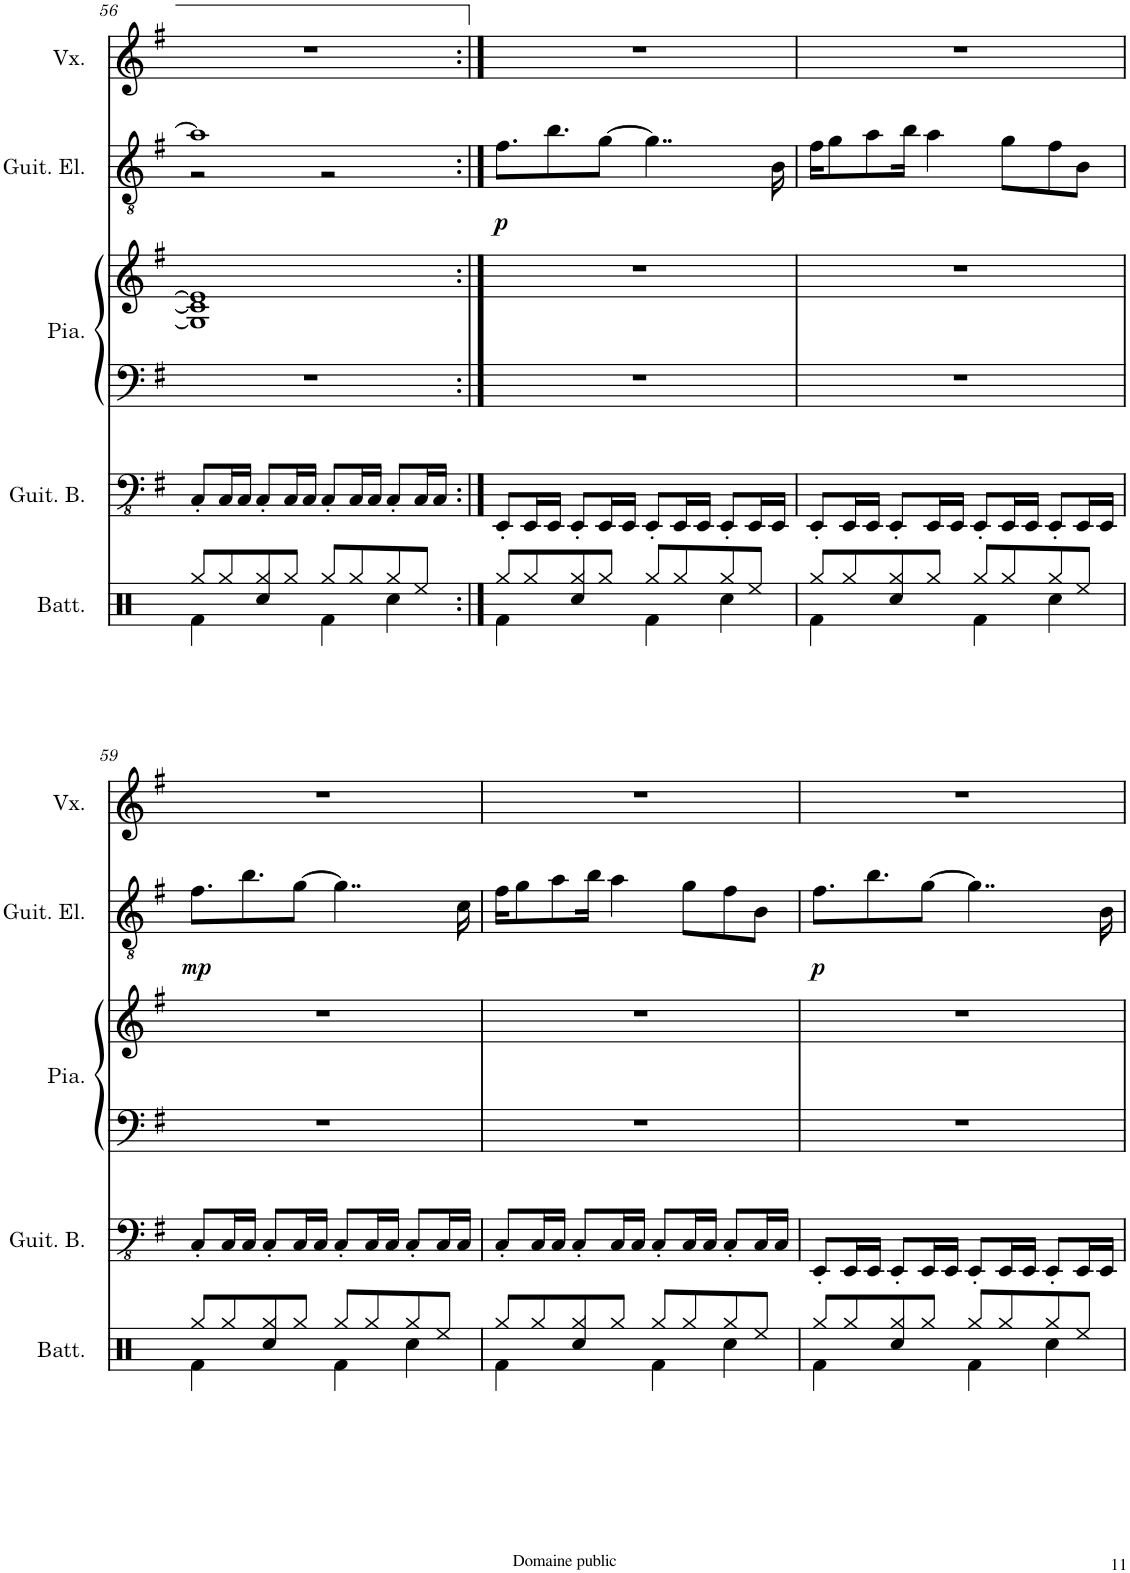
**kern	**kern	**kern	**kern	**kern	**dynam	**kern
*part5	*part4	*part3	*part3	*part2	*part2	*part1
*staff6	*staff5	*staff4	*staff3	*staff2	*staff2	*staff1
*I"Batterie	*I"Guitare basse	*I"Piano	*	*I"Guitare électrique	*	*I"Voix
*I'Batt.	*I'Guit. B.	*I'Pia.	*	*I'Guit. El.	*	*I'Vx.
!!LO:PB:g=z
*clefX	*clefFv4	*clefF4	*clefG2	*clefGv2	*	*clefG2
*k[]	*k[f#]	*k[f#]	*k[f#]	*k[f#]	*	*k[f#]
*M4/4	*M4/4	*M4/4	*M4/4	*M4/4	*	*M4/4
=56	=56	=56	=56	=56	=56	=56
*^	*	*	*	*^	*	*
8Rgg/L	4Rf\	8CC'/L	1r	1G] 1c] 1e]	1a]	2r	.	1r
8Rgg/	.	16CC/L	.	.	.	.	.	.
.	.	16CC/JJ	.	.	.	.	.	.
8Rgg/	4Rcc/	8CC'/L	.	.	.	.	.	.
8Rgg/J	.	16CC/L	.	.	.	.	.	.
.	.	16CC/JJ	.	.	.	.	.	.
8Rgg/L	4Rf\	8CC'/L	.	.	.	2r	.	.
8Rgg/	.	16CC/L	.	.	.	.	.	.
.	.	16CC/JJ	.	.	.	.	.	.
8Rgg/	4Rcc\	8CC'/L	.	.	.	.	.	.
8Ree/J	.	16CC/L	.	.	.	.	.	.
.	.	16CC/JJ	.	.	.	.	.	.
*	*	*	*	*	*v	*v	*	*
=57:|!	=57:|!	=57:|!	=57:|!	=57:|!	=57:|!	=57:|!	=57:|!
!	!	!	!	!	!	!LO:DY:b	!
8Rgg/L	4Rf\	8EEE'/L	1r	1r	8.f#\L	p	1r
8Rgg/	.	16EEE/L	.	.	.	.	.
.	.	16EEE/JJ	.	.	8.b\	.	.
8Rgg/	4Rcc/	8EEE'/L	.	.	.	.	.
8Rgg/J	.	16EEE/L	.	.	[8g\J	.	.
.	.	16EEE/JJ	.	.	.	.	.
8Rgg/L	4Rf\	8EEE'/L	.	.	4..g\]	.	.
8Rgg/	.	16EEE/L	.	.	.	.	.
.	.	16EEE/JJ	.	.	.	.	.
8Rgg/	4Rcc\	8EEE'/L	.	.	.	.	.
8Ree/J	.	16EEE/L	.	.	.	.	.
.	.	16EEE/JJ	.	.	16B\	.	.
=58	=58	=58	=58	=58	=58	=58	=58
8Rgg/L	4Rf\	8EEE'/L	1r	1r	16f#\KL	.	1r
.	.	.	.	.	8g\	.	.
8Rgg/	.	16EEE/L	.	.	.	.	.
.	.	16EEE/JJ	.	.	8a\	.	.
8Rgg/	4Rcc/	8EEE'/L	.	.	.	.	.
.	.	.	.	.	16b\Jk	.	.
8Rgg/J	.	16EEE/L	.	.	4a\	.	.
.	.	16EEE/JJ	.	.	.	.	.
8Rgg/L	4Rf\	8EEE'/L	.	.	.	.	.
8Rgg/	.	16EEE/L	.	.	8g\L	.	.
.	.	16EEE/JJ	.	.	.	.	.
8Rgg/	4Rcc\	8EEE'/L	.	.	8f#\	.	.
8Ree/J	.	16EEE/L	.	.	8B\J	.	.
.	.	16EEE/JJ	.	.	.	.	.
!!LO:LB:g=z
=59	=59	=59	=59	=59	=59	=59	=59
!	!	!	!	!	!	!LO:DY:b	!
8Rgg/L	4Rf\	8CC'/L	1r	1r	8.f#\L	mp	1r
8Rgg/	.	16CC/L	.	.	.	.	.
.	.	16CC/JJ	.	.	8.b\	.	.
8Rgg/	4Rcc/	8CC'/L	.	.	.	.	.
8Rgg/J	.	16CC/L	.	.	[8g\J	.	.
.	.	16CC/JJ	.	.	.	.	.
8Rgg/L	4Rf\	8CC'/L	.	.	4..g\]	.	.
8Rgg/	.	16CC/L	.	.	.	.	.
.	.	16CC/JJ	.	.	.	.	.
8Rgg/	4Rcc\	8CC'/L	.	.	.	.	.
8Ree/J	.	16CC/L	.	.	.	.	.
.	.	16CC/JJ	.	.	16c\	.	.
=60	=60	=60	=60	=60	=60	=60	=60
8Rgg/L	4Rf\	8CC'/L	1r	1r	16f#\KL	.	1r
.	.	.	.	.	8g\	.	.
8Rgg/	.	16CC/L	.	.	.	.	.
.	.	16CC/JJ	.	.	8a\	.	.
8Rgg/	4Rcc/	8CC'/L	.	.	.	.	.
.	.	.	.	.	16b\Jk	.	.
8Rgg/J	.	16CC/L	.	.	4a\	.	.
.	.	16CC/JJ	.	.	.	.	.
8Rgg/L	4Rf\	8CC'/L	.	.	.	.	.
8Rgg/	.	16CC/L	.	.	8g\L	.	.
.	.	16CC/JJ	.	.	.	.	.
8Rgg/	4Rcc\	8CC'/L	.	.	8f#\	.	.
8Ree/J	.	16CC/L	.	.	8B\J	.	.
.	.	16CC/JJ	.	.	.	.	.
=61	=61	=61	=61	=61	=61	=61	=61
!	!	!	!	!	!	!LO:DY:b	!
8Rgg/L	4Rf\	8EEE'/L	1r	1r	8.f#\L	p	1r
8Rgg/	.	16EEE/L	.	.	.	.	.
.	.	16EEE/JJ	.	.	8.b\	.	.
8Rgg/	4Rcc/	8EEE'/L	.	.	.	.	.
8Rgg/J	.	16EEE/L	.	.	[8g\J	.	.
.	.	16EEE/JJ	.	.	.	.	.
8Rgg/L	4Rf\	8EEE'/L	.	.	4..g\]	.	.
8Rgg/	.	16EEE/L	.	.	.	.	.
.	.	16EEE/JJ	.	.	.	.	.
8Rgg/	4Rcc\	8EEE'/L	.	.	.	.	.
8Ree/J	.	16EEE/L	.	.	.	.	.
.	.	16EEE/JJ	.	.	16B\	.	.
*v	*v	*	*	*	*	*	*
=	=	=	=	=	=	=
*-	*-	*-	*-	*-	*-	*-
